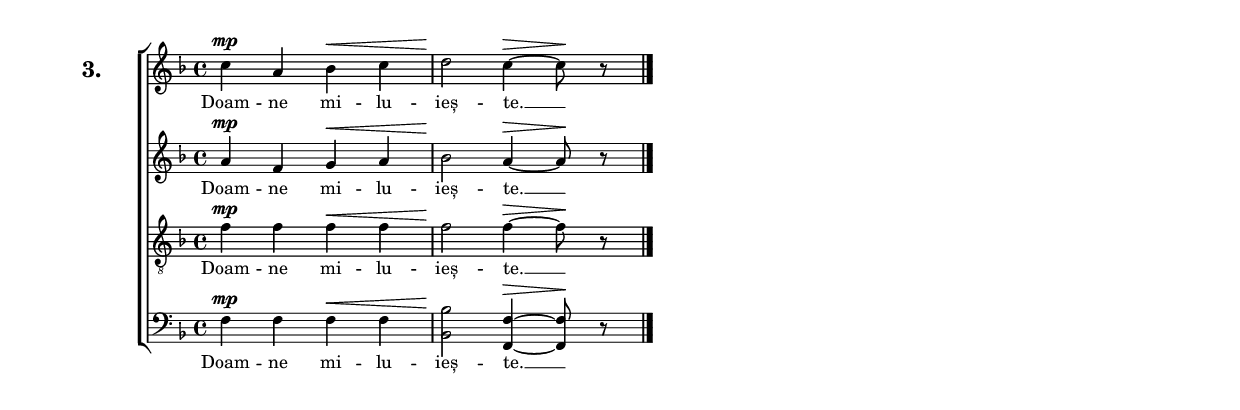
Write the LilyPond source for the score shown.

\version "2.19.80"
\include "defines.ly"
#(define myNoteSpacing 5.0)
#(define raggedRight #t)
midiTempo = 
  \midi {
    \tempo 4 = 124
    }


\include "preamble.ly"

global = {
  \globalPreamble
  \key f \major
  \override Staff.TimeSignature.style = #'()
  \time 4/4
}

sopMusic = \relative c' {
  \set Staff.instrumentName = \markup { \bold \huge \larger 3. }
  c'^\mp a bes^\< c
  d2\! c4~^\> c8\! r8 \bar "|."
}

sopWords = \lyricmode {
  Doam -- ne mi -- lu -- ieș -- te. __
}

altoMusic = \relative c' {
  a'4^\mp f g^\< a
 bes2\! a4~^\> a8\! r8
}

altoWords = \sopWords

tenorMusic = \relative c' {
  f4^\mp f f^\< f
  f2\! f4~^\> f8\! r8
}

tenorWords = \sopWords

bassMusic = \relative c' {
  f,4^\mp f f^\< f
  <bes bes,>2\! <f f,>4~^\> <f f,>8\! r8
}

bassWords = \sopWords

\include "four-staves.ly"
